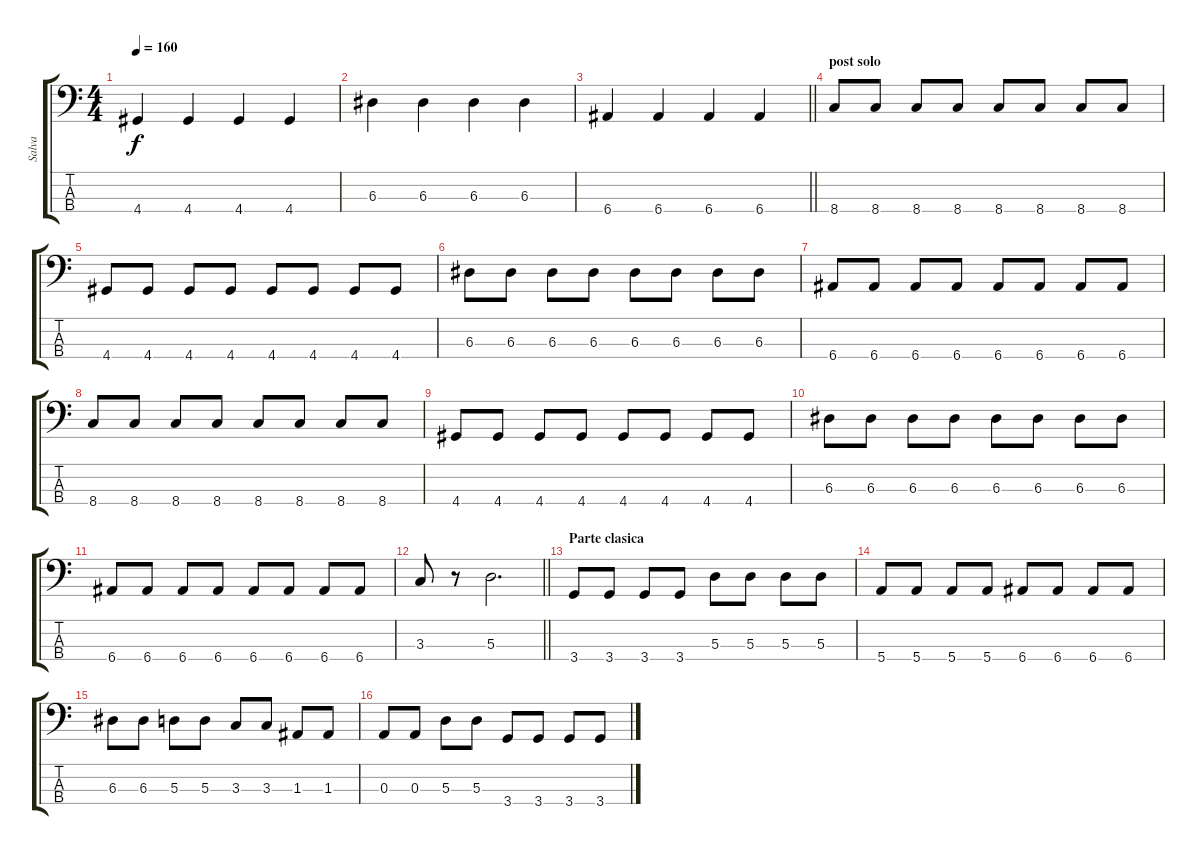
\track ("Salva" "Salva") {instrument electricbassfinger}
\staff {score tabs}
\tuning (G2 D2 A1 E1) {hide}
\ts (4 4)
\tempo 160
\clef f4
\ks c
4.4.4{dy f} 4.4.4 4.4.4 4.4.4 |
6.3.4 6.3.4 6.3.4 6.3.4 |
\barLineRight lightlight
6.4.4 6.4.4 6.4.4 6.4.4 |
\section ("" "post solo")
8.4.8 8.4.8 8.4.8 8.4.8 8.4.8 8.4.8 8.4.8 8.4.8 |
4.4.8 4.4.8 4.4.8 4.4.8 4.4.8 4.4.8 4.4.8 4.4.8 |
6.3.8 6.3.8 6.3.8 6.3.8 6.3.8 6.3.8 6.3.8 6.3.8 |
6.4.8 6.4.8 6.4.8 6.4.8 6.4.8 6.4.8 6.4.8 6.4.8 |
8.4.8 8.4.8 8.4.8 8.4.8 8.4.8 8.4.8 8.4.8 8.4.8 |
4.4.8 4.4.8 4.4.8 4.4.8 4.4.8 4.4.8 4.4.8 4.4.8 |
6.3.8 6.3.8 6.3.8 6.3.8 6.3.8 6.3.8 6.3.8 6.3.8 |
6.4.8 6.4.8 6.4.8 6.4.8 6.4.8 6.4.8 6.4.8 6.4.8 |
\barLineRight lightlight
3.3.8 r.8 5.3.2{d} |
\section ("" "Parte clasica")
3.4.8 3.4.8 3.4.8 3.4.8 5.3.8 5.3.8 5.3.8 5.3.8 |
5.4.8 5.4.8 5.4.8 5.4.8 6.4.8 6.4.8 6.4.8 6.4.8 |
6.3.8 6.3.8 5.3.8 5.3.8 3.3.8 3.3.8 1.3.8 1.3.8 |
0.3.8 0.3.8 5.3.8 5.3.8 3.4.8 3.4.8 3.4.8 3.4.8
